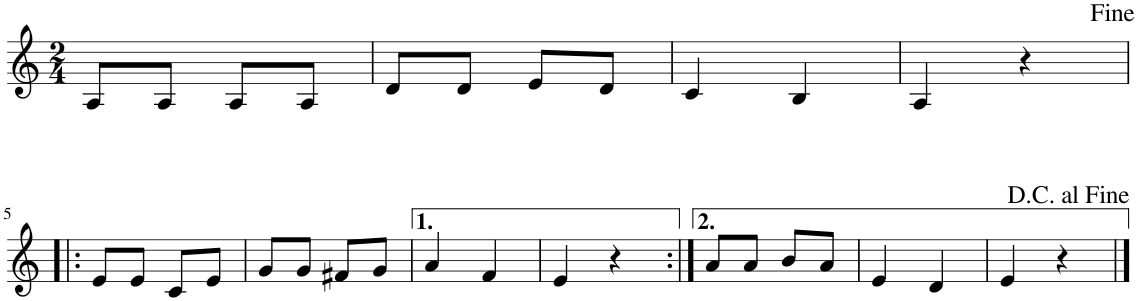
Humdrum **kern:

**kern
*part1
*staff1
*I"Voice
*clefG2
*k[]
*M2/4
=1
8A/L
8A/J
8A/L
8A/J
=2
8d/L
8d/J
8e/L
8d/J
=3
4c/
4B/
=4
4A/
4r
!!LO:LB:g=z
=5!|:
8e/L
8e/J
8c/L
8e/J
=6
8g/L
8g/J
8f#X/L
8g/J
=7
4a/
4f/
=8
4e/
4r
=9:|!
8a/L
8a/J
8b/L
8a/J
=10
4e/
4d/
=11
4e/
4r
==
*-
